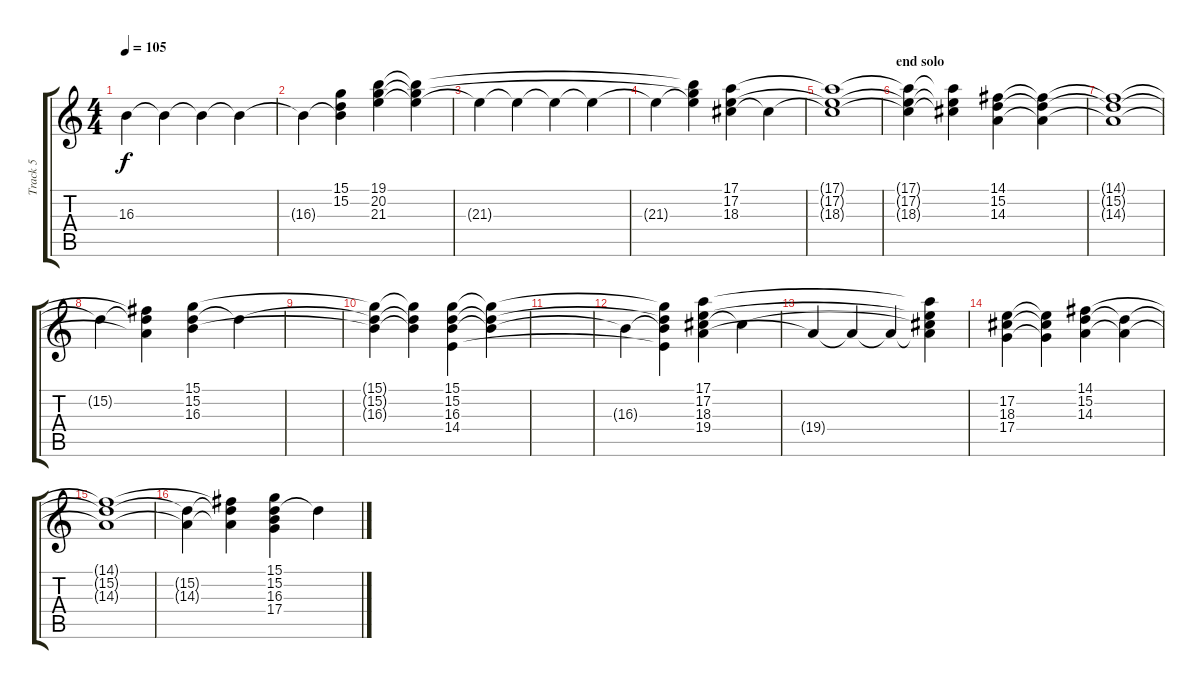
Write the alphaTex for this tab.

\track ("Track 5" "Track 5") {instrument drawbarorgan}
\staff {score tabs}
\tuning (E4 B3 G3 D3 A2 E2) {hide}
\ts (4 4)
\tempo 105
\clef g2
\ks c
16.3{t}.4{dy f} 16.3{t}.4 16.3{t}.4 16.3{t}.4 |
16.3{t}.4 (15.1{t} 15.2{t} 16.3{t}).4 (19.1 20.2 21.3).4 (19.1{t} 20.2{t} 21.3{t}).4 |
21.3{t}.4 21.3{t}.4 21.3{t}.4 21.3{t}.4 |
21.3{t}.4 (19.1{t} 20.2{t} 21.3{t}).4 (17.1 17.2 18.3).4 18.3{t}.4 |
(17.1{t} 17.2{t} 18.3{t}).1 |
\section ("" "end solo")
(17.1{t} 17.2{t} 18.3{t}).4 (17.1{t} 17.2{t} 18.3{t}).4 (14.1 15.2 14.3).4 (14.1{t} 15.2{t} 14.3{t}).4 |
(14.1{t} 15.2{t} 14.3{t}).1 |
15.2{t}.4 (14.1{t} 15.2{t} 14.3{t}).4 (15.1 15.2 16.3).4 15.2{t}.4 |
|
(15.1{t} 15.2{t} 16.3{t}).4 (15.1{t} 15.2{t} 16.3{t}).4 (15.1 15.2 16.3 14.4).4 (15.1{t} 15.2{t} 16.3{t}).4 |
|
16.3{t}.4 (15.1{t} 15.2{t} 16.3{t} 14.4{t}).4 (17.1 17.2 18.3 19.4).4 18.3{t}.4 |
19.4{t}.4 19.4{t}.4 19.4{t}.4 (17.1{t} 17.2{t} 18.3{t} 19.4{t}).4 |
(17.2 18.3 17.4).4 (17.2{t} 18.3{t} 17.4{t}).4 (14.1 15.2 14.3).4 (15.2{t} 14.3{t}).4 |
(14.1{t} 15.2{t} 14.3{t}).1 |
(15.2{t} 14.3{t}).4 (14.1{t} 15.2{t} 14.3{t}).4 (15.1 15.2 16.3 17.4).4 15.2{t}.4
